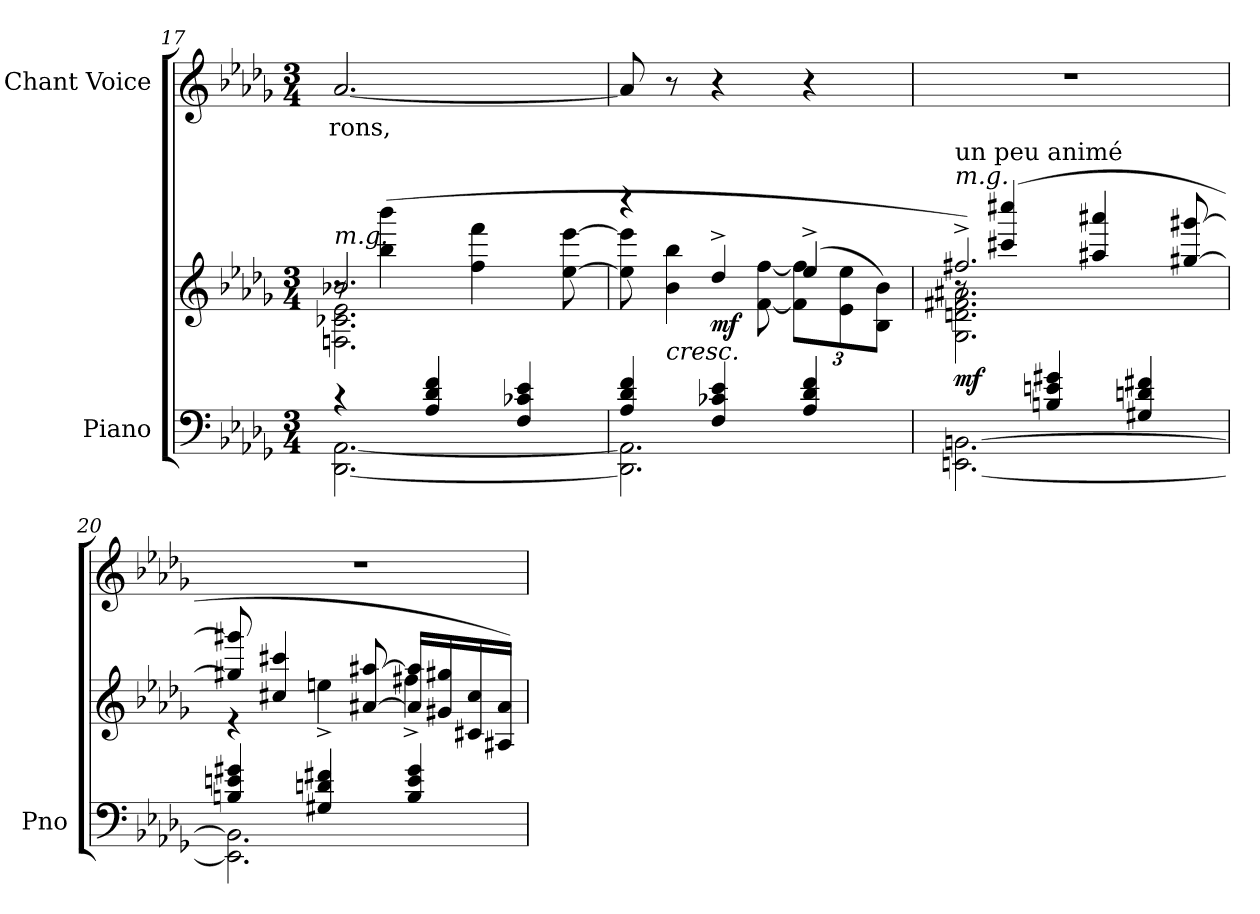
**kern	**kern	**dynam	**kern	**text
*part2	*part2	*part2	*part1	*part1
*staff3	*staff2	*staff2/3	*staff1	*staff1
*I"Piano	*	*	*I"Chant Voice	*
*I'Pno	*	*	*	*
*clefF4	*clefG2	*	*clefG2	*
*k[b-e-a-d-g-]	*k[b-e-a-d-g-]	*	*k[b-e-a-d-g-]	*
*M3/4	*M3/4	*	*M3/4	*
=17	=17	=17	=17	=17
*^	*^	*	*	*
*	*	*	*^	*	*	*
!	!	!LO:TX:a:i:t=m.g.	!	!	!	!	!
4r	[2.DD-\ [2.AA-\	8r	2.Fn\ 2.c-X\ 2.e-\	2.b-X/	.	[2.a-/	-rons,
!	!	!	!	!	!LO:DY:b	!	!
!	!	!	!	!	!LO:DY:n=1:b	!	!
.	.	(>4bb-\ 4bbb-\	.	.	p other-dynamics	.	.
4A-/ 4d-/ 4f/	.	.	.	.	.	.	.
.	.	4ff\ 4fff\	.	.	.	.	.
4F/ 4c-X/ 4e-/	.	.	.	.	.	.	.
.	.	[<8ee-\ [>8eee-\	.	.	.	.	.
*	*	*	*v	*v	*	*	*
=18	=18	=18	=18	=18	=18	=18
4A-/ 4d-/ 4f/	2.DD-\] 2.AA-\]	4r	8ee-\] 8eee-\]	.	8a-/]	.
!	!	!	!	!LO:HP:b	!	!
.	.	.	4b-\ 4bb-\	<	8r	.
!	!	!	!	!LO:DY:b	!	!
4F/ 4c-X/ 4e-/	.	4dd-^/	.	mf	4r	.
.	.	.	[<8f\ [>8ff\	.	.	.
*	*	*	*Xbrackettup	*	*	*
4A-/ 4d-/ 4f/	.	(4ee-^/	12f\] 12ff\]L	.	4r	.
.	.	.	12e-\ 12ee-\	.	.	.
.	.	.	12B-\ 12b-\J)	.	.	.
=19	=19	=19	=19	=19	=19	=19
*	*	*	*^	*	*	*
!	!	!LO:TX:a:i:t=m.g.	!	!	!	!	!
!	!	!LO:TX:a:t=un peu animé	!	!	!	!	!
!	!	!	!	!	!LO:DY:b	!	!
4ryy	[2.EEn\ [2.BBn\	2.ff#X^/)	2.G-\ 2.dn\ 2.f#X\ 2.a#X\	8r	mf	2.r	.
.	.	.	.	(4ccc#X/ 4cccc#X/	.	.	.
4Bn/ 4en/ 4g#X/	.	.	.	.	.	.	.
.	.	.	.	4aa#X/ 4aaa#X/	.	.	.
4G#X/ 4dn/ 4f#X/	.	.	.	.	.	.	.
.	.	.	.	[<8gg#X/ [8ggg#X/	.	.	.
*	*	*	*v	*v	*	*	*
=20	=20	=20	=20	=20	=20	=20
4Bn/ 4en/ 4g#X/	2.EEn\] 2.BBn\]	8gg#X/] 8ggg#X/]	4r	.	2.r	.
.	.	4cc#X/ 4ccc#X/	.	.	.	.
4G#X/ 4dn/ 4f#X/	.	.	4een^>\	.	.	.
.	.	[<8a#X/ [8aa#X/	.	.	.	.
4B/ 4e/ 4g#/	.	16a#/] 16aa#/]LL	4ff#X^>\	[	.	.
.	.	16g#X/ 16gg#X/	.	.	.	.
.	.	16c#X/ 16cc#/	.	.	.	.
.	.	16A#X/ 16a#/JJ)	.	.	.	.
*v	*v	*	*	*	*	*
*	*v	*v	*	*	*
=	=	=	=	=
*-	*-	*-	*-	*-
